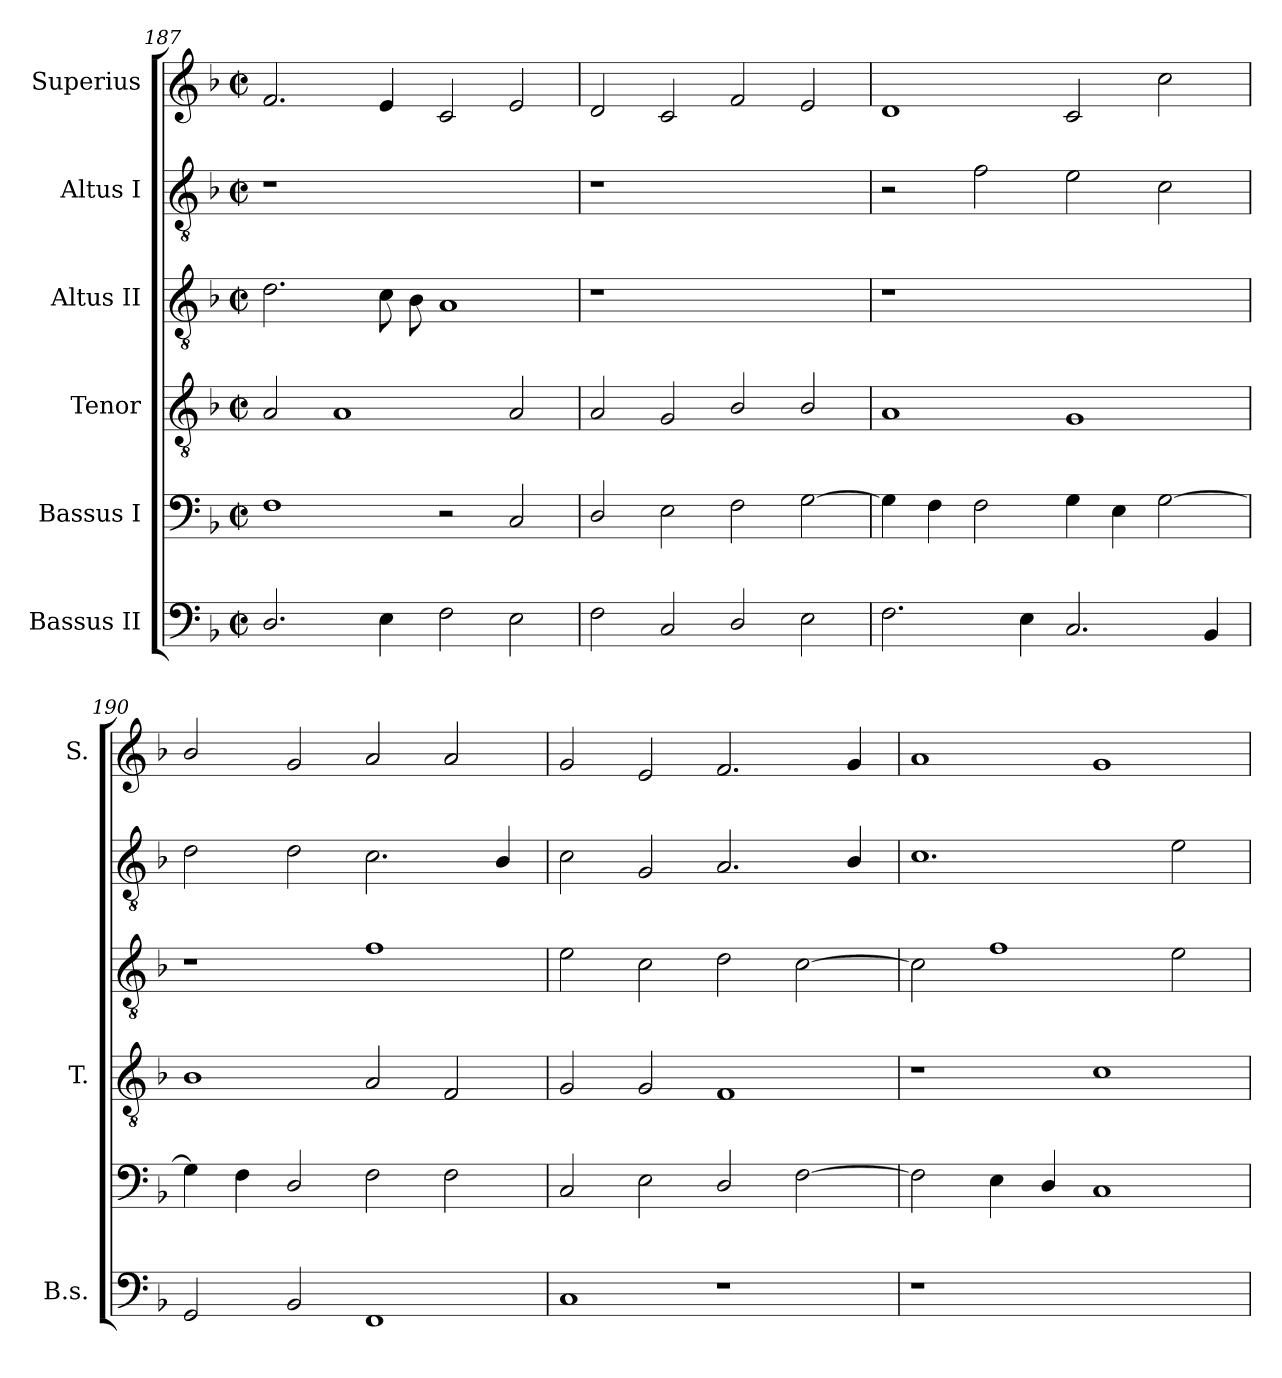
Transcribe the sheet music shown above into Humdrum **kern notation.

**kern	**kern	**kern	**kern	**kern	**kern
*part6	*part5	*part4	*part3	*part2	*part1
*staff6	*staff5	*staff4	*staff3	*staff2	*staff1
*I"Bassus II	*I"Bassus I	*I"Tenor	*I"Altus II	*I"Altus I	*I"Superius
*I'B.s.	*	*I'T.	*	*	*I'S.
!!LO:LB:g=z
*clefF4	*clefF4	*clefGv2	*clefGv2	*clefGv2	*clefG2
*	*	*ITrd7c12	*ITrd7c12	*ITrd7c12	*
*k[b-]	*k[b-]	*k[b-]	*k[b-]	*k[b-]	*k[b-]
*d:	*d:	*d:	*d:	*d:	*d:
*M2/2	*M2/2	*M2/2	*M2/2	*M2/2	*M2/2
*met(c|)	*met(c|)	*met(c|)	*met(c|)	*met(c|)	*met(c|)
=187	=187	=187	=187	=187	=187
!	!	!	!	!LO:N:vis=1	!
2.Di/	1Fi	2AAi/	2.Di\	1r	2.fi/
.	.	1AAi	.	.	.
4Ei\	.	.	8Ci\	.	4ei/
.	.	.	8BB-i\	.	.
2Fi\	2r	.	1AAi	1ryy	2ci/
2Ei\	2Ci/	2AAi/	.	.	2ei/
=188	=188	=188	=188	=188	=188
!	!	!	!LO:N:vis=1	!LO:N:vis=1	!
2Fi\	2Di/	2AAi/	1r	1r	2di/
2Ci/	2Ei\	2GGi/	.	.	2ci/
2Di/	2Fi\	2BB-i/	1ryy	1ryy	2fi/
2Ei\	[>2Gi\	2BB-i/	.	.	2ei/
=189	=189	=189	=189	=189	=189
!	!	!	!LO:N:vis=1	!	!
2.Fi\	4Gi\]	1AAi	1r	2r	1di
.	4Fi\	.	.	.	.
.	2Fi\	.	.	2Fi\	.
4Ei\	.	.	.	.	.
2.Ci/	4Gi\	1GGi	1ryy	2Ei\	2ci/
.	4Ei\	.	.	.	.
.	[>2Gi\	.	.	2Ci\	2cci\
4BB-i/	.	.	.	.	.
=190	=190	=190	=190	=190	=190
2GGi/	4Gi\]	1BB-i	1r	2Di\	2b-i/
.	4Fi\	.	.	.	.
2BB-i/	2Di/	.	.	2Di\	2gi/
1FFi	2Fi\	2AAi/	1Fi	2.Ci\	2ai/
.	2Fi\	2FFi/	.	.	2ai/
.	.	.	.	4BB-i/	.
!!LO:PB:g=z
=191	=191	=191	=191	=191	=191
1Ci	2Ci/	2GGi/	2Ei\	2Ci\	2gi/
.	2Ei\	2GGi/	2Ci\	2GGi/	2ei/
1r	2Di/	1FFi	2Di\	2.AAi/	2.fi/
.	[>2Fi\	.	[>2Ci\	.	.
.	.	.	.	4BB-i/	4gi/
=192	=192	=192	=192	=192	=192
!LO:N:vis=1	!	!	!	!	!
1r	2Fi\]	1r	2Ci\]	1.Ci	1ai
.	4Ei\	.	1Fi	.	.
.	4Di/	.	.	.	.
1ryy	1Ci	1Ci	.	.	1gi
.	.	.	2Ei\	2Ei\	.
=	=	=	=	=	=
*-	*-	*-	*-	*-	*-
